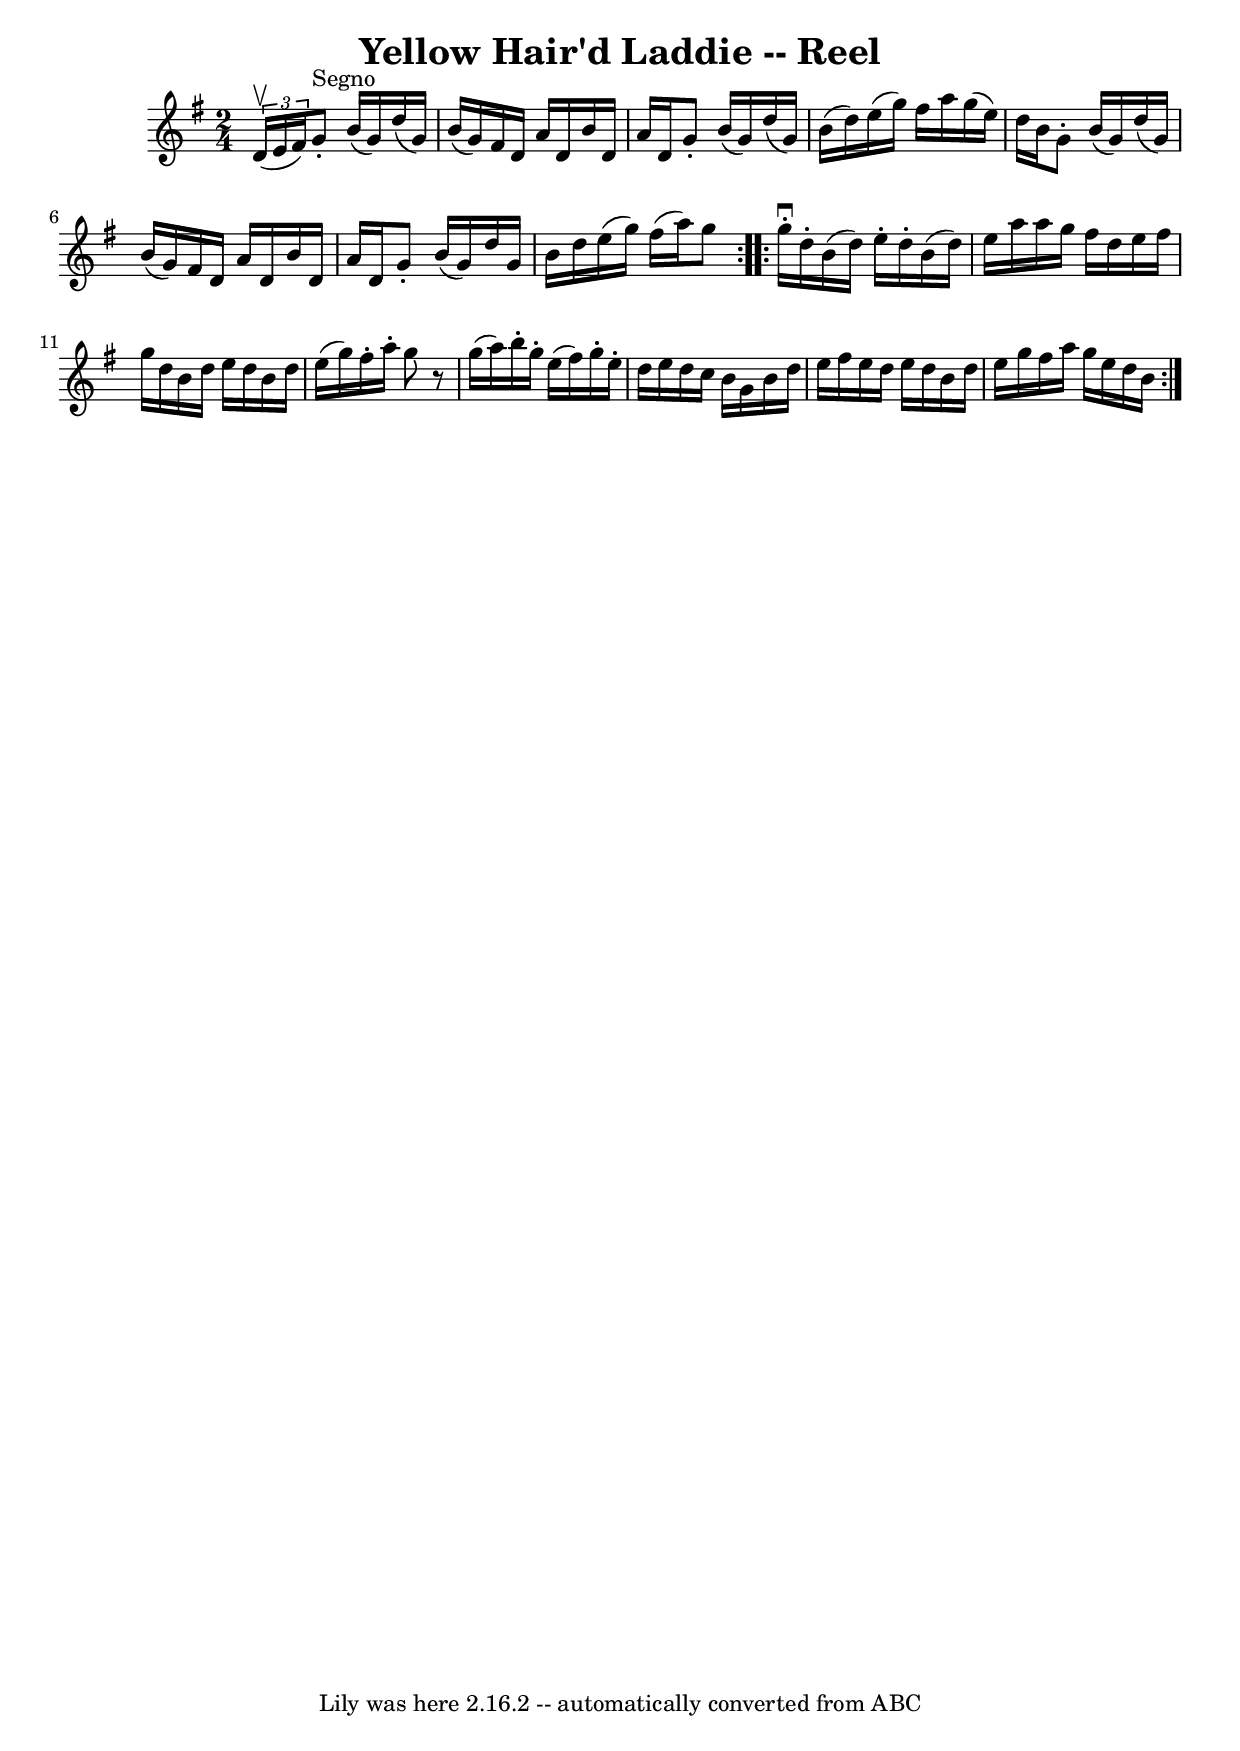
\version "2.7.40"
\include "Mammoth.ily"
\header {
	%% book = "Ryan's Mammoth Collection"
	crossRefNumber = "1"
	footnotes = "\\\\277\\\\AKA Five Mile Chase"
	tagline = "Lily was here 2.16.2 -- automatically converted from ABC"
	title = "Yellow Hair'd Laddie -- Reel"
}
voicedefault =  {
\set Score.defaultBarType = "empty"

\repeat volta 2 {
\time 2/4 \key g \major   \times 2/3 { d'16^\upbow(e'16 fis'16) }   
|
 g'8^"Segno"-. b'16 (g'16) d''16 (g'16) b'16 (
g'16)   |
 fis'16 d'16 a'16 d'16 b'16 d'16 a'16    
d'16    |
 g'8 -. b'16 (g'16) d''16 (g'16) b'16 (
d''16)   |
 e''16 (g''16) fis''16 a''16 g''16 (
e''16) d''16 b'16    |
 g'8 -. b'16 (g'16) d''16 (
 g'16) b'16 (g'16)   |
 fis'16 d'16 a'16 d'16    
b'16 d'16 a'16 d'16    |
 g'8 -. b'16 (g'16) d''16   
 g'16 b'16 d''16    |
 e''16 (g''16) fis''16 (a''16  
-) g''8  }     \repeat volta 2 { g''16^\downbow-. d''16 -. b'16 (
d''16) e''16 -. d''16 -. b'16 (d''16)   |
 e''16    
a''16 a''16 g''16 fis''16 d''16 e''16 fis''16    |
   
g''16 d''16 b'16 d''16 e''16 d''16 b'16 d''16    |
  
 e''16 (g''16) fis''16 -. a''16 -. g''8    r8   |
 g''16 
(a''16) b''16 -. g''16 -. e''16 (fis''16) g''16 -. e''16 
-.   |
 d''16 e''16 d''16 c''16 b'16 g'16 b'16    
d''16    |
 e''16 fis''16 e''16 d''16 e''16 d''16    
b'16 d''16    |
 e''16 g''16 fis''16 a''16 g''16    
e''16 d''16 b'16      }   
}

\score{
    <<

	\context Staff="default"
	{
	    \voicedefault 
	}

    >>
	\layout {
	}
	\midi {}
}
